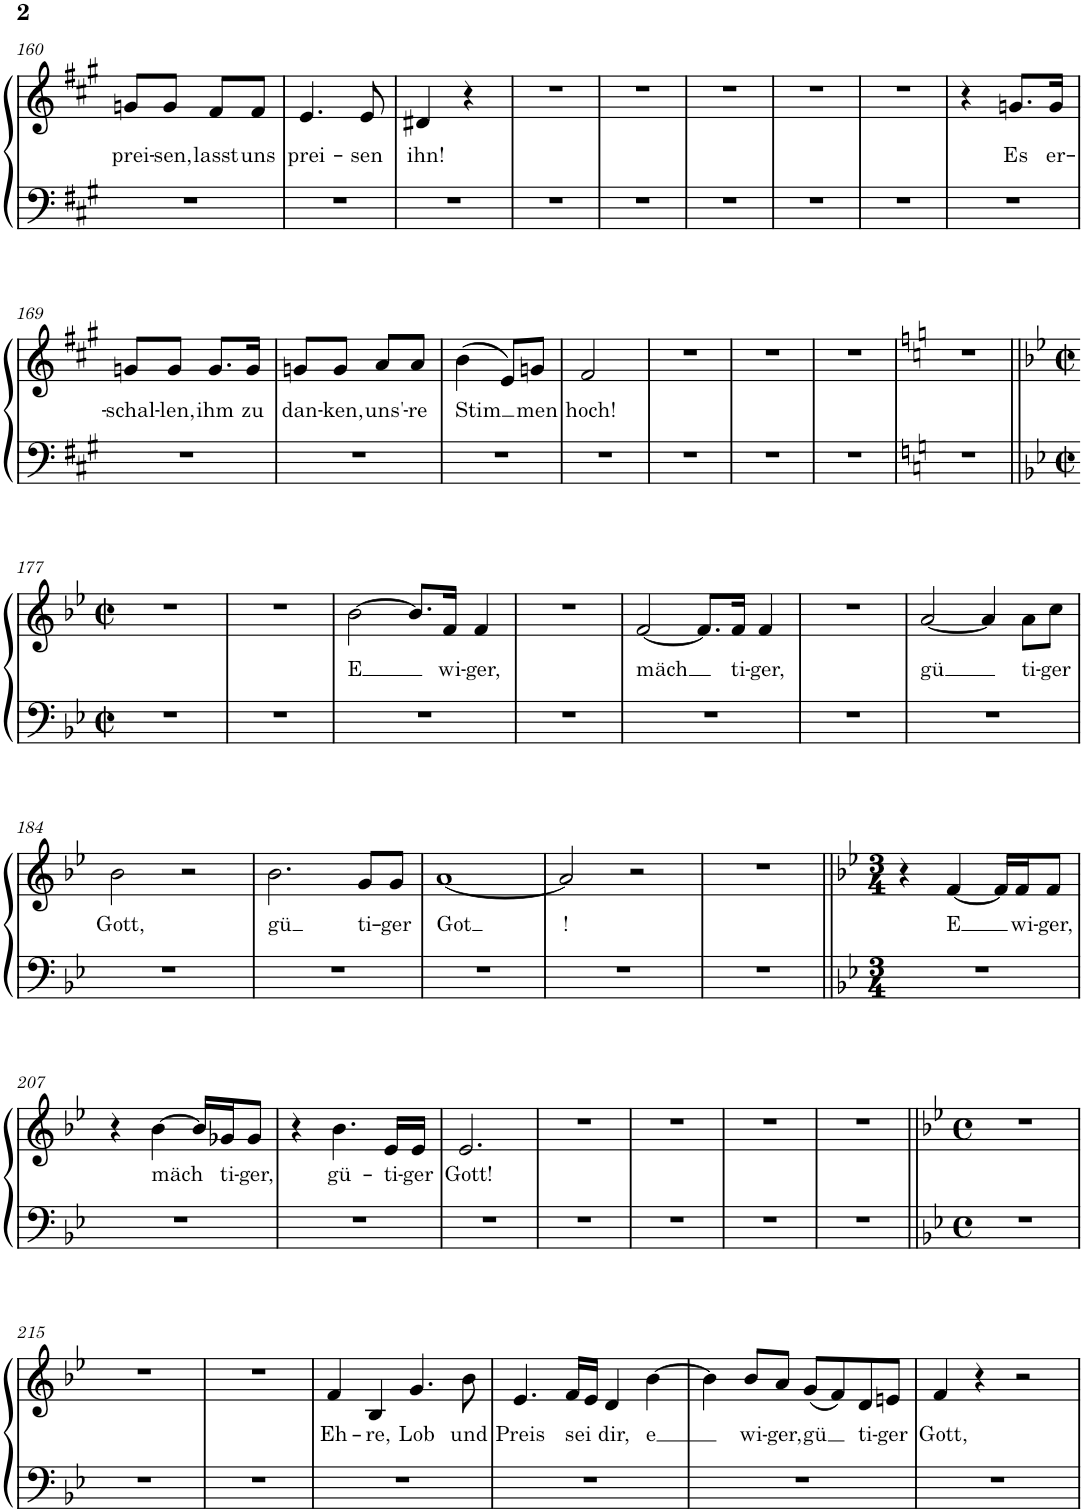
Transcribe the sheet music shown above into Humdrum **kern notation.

**kern	**kern	**text
*part1	*part1	*part1
*staff2	*staff1	*staff1
*I"Piano	*	*
*I'Pno.	*	*
!!LO:PB:g=z
*clefF4	*clefG2	*
*k[f#c#g#]	*k[f#c#g#]	*
*M2/4	*M2/4	*
=160	=160	=160
!	!	!LO:LY:b
2r	8gn/L	prei-
!	!	!LO:LY:b
.	8g/J	-sen,
!	!	!LO:LY:b
.	8f#/L	lasst
!	!	!LO:LY:b
.	8f#/J	uns
=161	=161	=161
!	!	!LO:LY:b
2r	4.e/	prei-
!	!	!LO:LY:b
.	8e/	-sen
=162	=162	=162
!	!	!LO:LY:b
2r	4d#X/	ihn!
.	4r	.
=163	=163	=163
2r	2r	.
=164	=164	=164
2r	2r	.
=165	=165	=165
2r	2r	.
=166	=166	=166
2r	2r	.
=167	=167	=167
2r	2r	.
=168	=168	=168
2r	4r	.
!	!	!LO:LY:b
.	8.gn/L	Es
!	!	!LO:LY:b
.	16g/Jk	er-
!!LO:LB:g=z
=169	=169	=169
!	!	!LO:LY:b
2r	8gn/L	-schal-
!	!	!LO:LY:b
.	8g/J	-len,
!	!	!LO:LY:b
.	8.g/L	ihm
!	!	!LO:LY:b
.	16g/Jk	zu
=170	=170	=170
!	!	!LO:LY:b
2r	8gn/L	dan-
!	!	!LO:LY:b
.	8g/J	-ken,
!	!	!LO:LY:b
.	8a/L	uns'-
!	!	!LO:LY:b
.	8a/J	-re
=171	=171	=171
!	!	!LO:LY:b
2r	(4b\	Stim
.	8e/L)	.
!	!	!LO:LY:b
.	8gn/J	men
=172	=172	=172
!	!	!LO:LY:b
2r	2f#/	hoch!
=173	=173	=173
2r	2r	.
=174	=174	=174
2r	2r	.
=175	=175	=175
2r	2r	.
=176	=176	=176
*k[]	*k[]	*
2r	2r	.
!!LO:LB:g=z
=177||	=177||	=177||
*k[b-e-]	*k[b-e-]	*
*M2/2	*M2/2	*
*met(c|)	*met(c|)	*
1r	1r	.
=178	=178	=178
1r	1r	.
=179	=179	=179
!	!	!LO:LY:b
1r	[2b-\	E
.	8.b-/L]	.
!	!	!LO:LY:b
.	16f/Jk	wi-
!	!	!LO:LY:b
.	4f/	-ger,
=180	=180	=180
1r	1r	.
=181	=181	=181
!	!	!LO:LY:b
1r	[2f/	mäch
.	8.f/L]	.
!	!	!LO:LY:b
.	16f/Jk	ti-
!	!	!LO:LY:b
.	4f/	-ger,
=182	=182	=182
1r	1r	.
=183	=183	=183
!	!	!LO:LY:b
1r	[2a/	gü
.	4a/]	.
!	!	!LO:LY:b
.	8a\L	ti-
!	!	!LO:LY:b
.	8cc\J	-ger
!!LO:LB:g=z
=184	=184	=184
!	!	!LO:LY:b
1r	2b-\	Gott,
.	2r	.
=185	=185	=185
!	!	!LO:LY:b
1r	2.b-\	gü
!	!	!LO:LY:b
.	8g/L	ti-
!	!	!LO:LY:b
.	8g/J	-ger
=186	=186	=186
!	!	!LO:LY:b
1r	[1a	Got
=187	=187	=187
!	!	!LO:LY:b
1r	2a/]	\!
.	2r	.
=188	=188	=188
1r	1r	.
=206||	=206||	=206||
*k[b-e-]	*k[b-e-]	*
*M3/4	*M3/4	*
2.r	4r	.
!	!	!LO:LY:b
.	[4f/	E
.	16f/LL]	.
!	!	!LO:LY:b
.	16f/J	wi-
!	!	!LO:LY:b
.	8f/J	-ger,
!!LO:LB:g=z
=207	=207	=207
2.r	4r	.
!	!	!LO:LY:b
.	[4b-\	mäch
.	16b-/LL]	.
!	!	!LO:LY:b
.	16g-X/J	ti-
!	!	!LO:LY:b
.	8g-/J	-ger,
=208	=208	=208
2.r	4r	.
!	!	!LO:LY:b
.	4.b-\	gü-
!	!	!LO:LY:b
.	16e-/LL	-ti-
!	!	!LO:LY:b
.	16e-/JJ	-ger
=209	=209	=209
!	!	!LO:LY:b
2.r	2.e-/	Gott!
=210	=210	=210
2.r	2.r	.
=211	=211	=211
2.r	2.r	.
=212	=212	=212
2.r	2.r	.
=213	=213	=213
2.r	2.r	.
=214||	=214||	=214||
*k[b-e-]	*k[b-e-]	*
*M4/4	*M4/4	*
*met(c)	*met(c)	*
1r	1r	.
!!LO:LB:g=z
=215	=215	=215
1r	1r	.
=216	=216	=216
1r	1r	.
=217	=217	=217
!	!	!LO:LY:b
1r	4f/	Eh-
!	!	!LO:LY:b
.	4B-/	-re,
!	!	!LO:LY:b
.	4.g/	Lob
!	!	!LO:LY:b
.	8b-\	und
=218	=218	=218
!	!	!LO:LY:b
1r	4.e-/	Preis
!	!	!LO:LY:b
.	16f/LL	sei
.	16e-/JJ	.
!	!	!LO:LY:b
.	4d/	dir,
!	!	!LO:LY:b
.	[4b-\	e
=219	=219	=219
1r	4b-\]	.
!	!	!LO:LY:b
.	8b-/L	wi-
!	!	!LO:LY:b
.	8a/J	-ger,
!	!	!LO:LY:b
.	(8g/L	gü
.	8f/)	.
!	!	!LO:LY:b
.	8d/	ti-
!	!	!LO:LY:b
.	8en/J	-ger
=220	=220	=220
!	!	!LO:LY:b
1r	4f/	Gott,
.	4r	.
.	2r	.
=	=	=
*-	*-	*-
